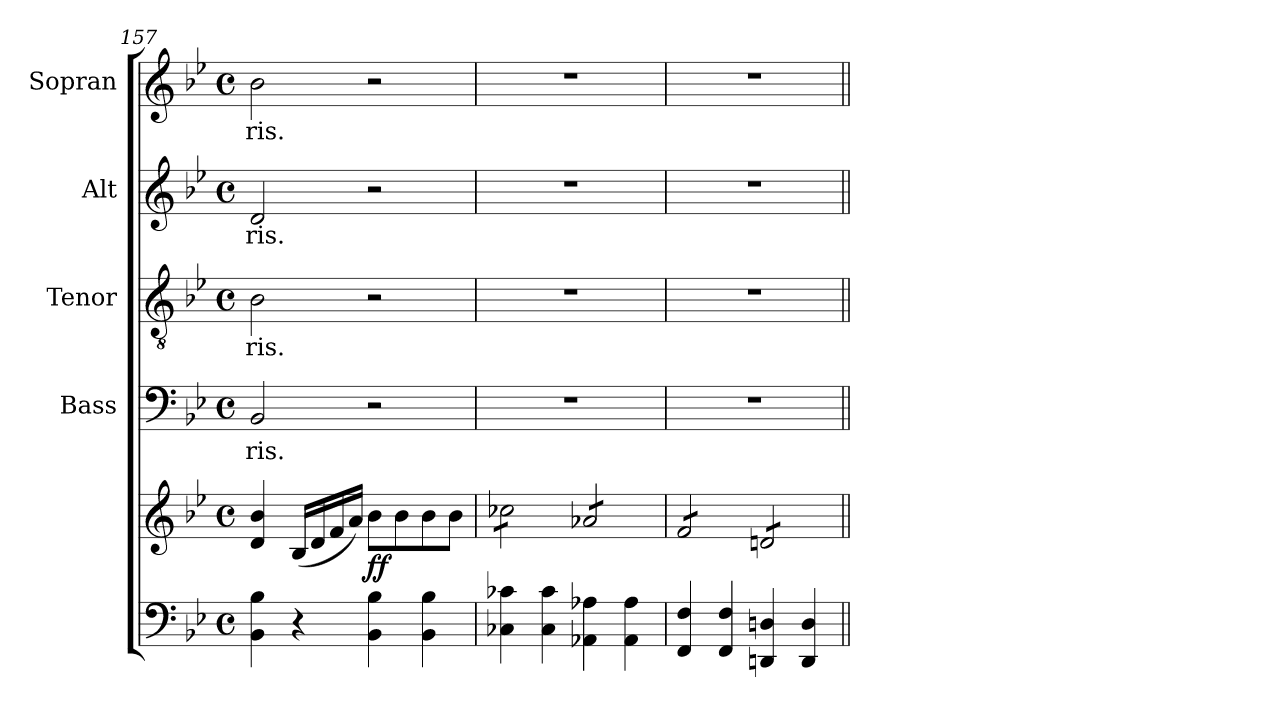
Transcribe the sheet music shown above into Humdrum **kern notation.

**kern	**kern	**dynam	**kern	**text	**kern	**text	**kern	**text	**kern	**text
*part5	*part5	*part5	*part4	*part4	*part3	*part3	*part2	*part2	*part1	*part1
*staff6	*staff5	*staff5/6	*staff4	*staff4	*staff3	*staff3	*staff2	*staff2	*staff1	*staff1
*	*	*	*I"Bass	*	*I"Tenor	*	*I"Alt	*	*I"Sopran	*
*	*	*	*I'B.	*	*I'T.	*	*I'A.	*	*I'S.	*
*clefF4	*clefG2	*	*clefF4	*	*clefGv2	*	*clefG2	*	*clefG2	*
*k[b-e-]	*k[b-e-]	*	*k[b-e-]	*	*k[b-e-]	*	*k[b-e-]	*	*k[b-e-]	*
*B-:	*B-:	*	*B-:	*	*B-:	*	*B-:	*	*B-:	*
*M4/4	*M4/4	*	*M4/4	*	*M4/4	*	*M4/4	*	*M4/4	*
*met(c)	*met(c)	*	*met(c)	*	*met(c)	*	*met(c)	*	*met(c)	*
=157	=157	=157	=157	=157	=157	=157	=157	=157	=157	=157
!	!	!	!	!LO:LY:b	!	!LO:LY:b	!	!LO:LY:b	!	!LO:LY:b
4BB-\ 4B-\	4d/ 4b-/	.	2BB-/	-ris.	2B-\	-ris.	2d/	-ris.	2b-\	-ris.
4r	(<16B-/LL	.	.	.	.	.	.	.	.	.
.	16d/	.	.	.	.	.	.	.	.	.
.	16f/	.	.	.	.	.	.	.	.	.
.	16a/JJ)	.	.	.	.	.	.	.	.	.
!	!	!LO:DY:b	!	!	!	!	!	!	!	!
4BB-\ 4B-\	8b-\L	ff	2r	.	2r	.	2r	.	2r	.
.	8b-\	.	.	.	.	.	.	.	.	.
4BB-\ 4B-\	8b-\	.	.	.	.	.	.	.	.	.
.	8b-\J	.	.	.	.	.	.	.	.	.
=158	=158	=158	=158	=158	=158	=158	=158	=158	=158	=158
*	*tremolo	*	*	*	*	*	*	*	*	*
4C-X\ 4c-X\	8cc-X\L	.	1r	.	1r	.	1r	.	1r	.
.	8cc-X\	.	.	.	.	.	.	.	.	.
4C-\ 4c-\	8cc-X\	.	.	.	.	.	.	.	.	.
.	8cc-X\J	.	.	.	.	.	.	.	.	.
4AA-X\ 4A-X\	8a-X/L	.	.	.	.	.	.	.	.	.
.	8a-X/	.	.	.	.	.	.	.	.	.
4AA-\ 4A-\	8a-X/	.	.	.	.	.	.	.	.	.
.	8a-X/J	.	.	.	.	.	.	.	.	.
=159	=159	=159	=159	=159	=159	=159	=159	=159	=159	=159
4FF/ 4F/	8f/L	.	1r	.	1r	.	1r	.	1r	.
.	8f/	.	.	.	.	.	.	.	.	.
4FF/ 4F/	8f/	.	.	.	.	.	.	.	.	.
.	8f/J	.	.	.	.	.	.	.	.	.
4DDn/ 4Dn/	8dn/L	.	.	.	.	.	.	.	.	.
.	8dn/	.	.	.	.	.	.	.	.	.
4DD/ 4D/	8dn/	.	.	.	.	.	.	.	.	.
.	8dn/J	.	.	.	.	.	.	.	.	.
*	*Xtremolo	*	*	*	*	*	*	*	*	*
=||	=||	=||	=||	=||	=||	=||	=||	=||	=||	=||
*-	*-	*-	*-	*-	*-	*-	*-	*-	*-	*-
